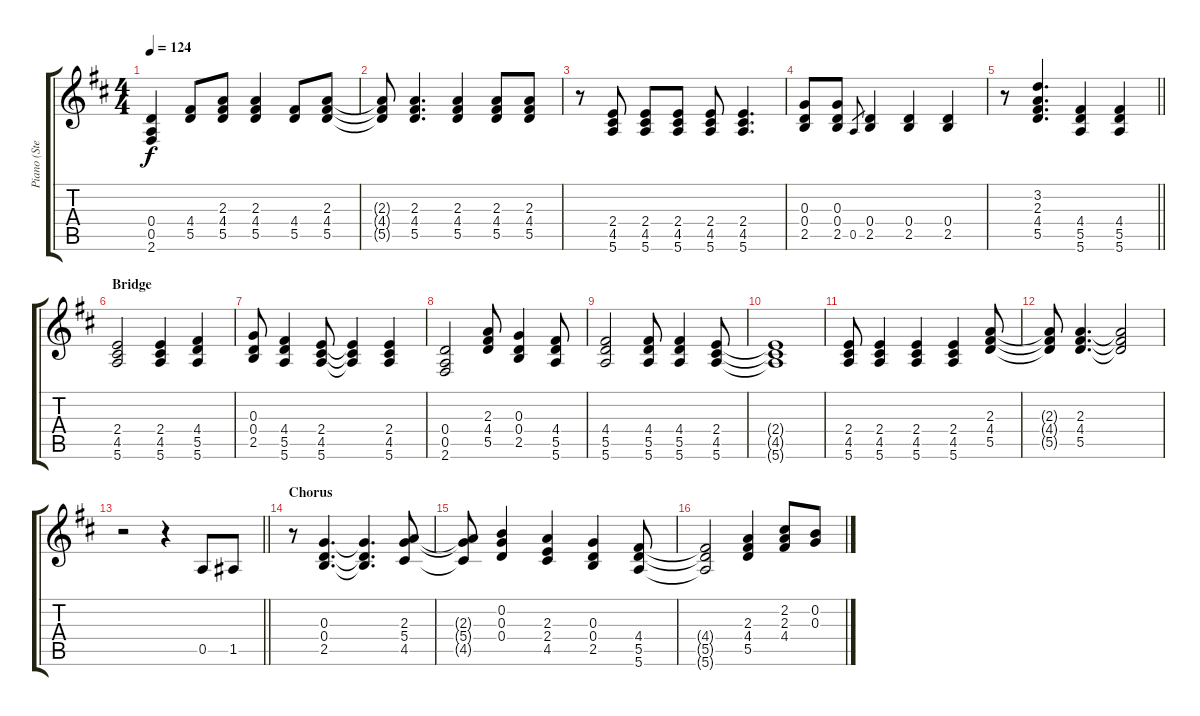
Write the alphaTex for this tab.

\track ("Piano (Stewart)" "Piano (Ste") {instrument acousticgrandpiano}
\staff {score tabs}
\tuning (E5 B4 G4 D4 A3 E3) {hide}
\ts (4 4)
\tempo 124
\clef g2
\ks d
(0.4{t} 0.5{t} 2.6{t}).4{dy f} (4.4 5.5).8 (2.3 4.4 5.5).8 (2.3 4.4 5.5).4 (4.4 5.5).8 (2.3 4.4 5.5).8 |
(2.3{t} 4.4{t} 5.5{t}).8 (2.3 4.4 5.5).4{d} (2.3 4.4 5.5).4 (2.3 4.4 5.5).8 (2.3 4.4 5.5).8 |
r.8 (2.4 4.5 5.6).8 (2.4 4.5 5.6).8 (2.4 4.5 5.6).8 (2.4 4.5 5.6).8 (2.4 4.5 5.6).4{d} |
(0.3 0.4 2.5).8 (0.3 0.4 2.5).8 0.5.8{gr} (0.4 2.5).4 (0.4 2.5).4 (0.4 2.5).4 |
\barLineRight lightlight
r.8 (3.2 2.3 4.4 5.5).4{d} (4.4 5.5 5.6).4 (4.4 5.5 5.6).4 |
\section ("" "Bridge")
(2.4 4.5 5.6).2 (2.4 4.5 5.6).4 (4.4 5.5 5.6).4 |
(0.3 0.4 2.5).8 (4.4 5.5 5.6).4 (2.4 4.5 5.6).8 (2.4{t} 4.5{t} 5.6{t}).4 (2.4 4.5 5.6).4 |
(0.4 0.5 2.6).2 (2.3 4.4 5.5).8 (0.3 0.4 2.5).4 (4.4 5.5 5.6).8 |
(4.4 5.5 5.6).2 (4.4 5.5 5.6).8 (4.4 5.5 5.6).4 (2.4 4.5 5.6).8 |
(2.4{t} 4.5{t} 5.6{t}).1 |
(2.4 4.5 5.6).8 (2.4 4.5 5.6).4 (2.4 4.5 5.6).4 (2.4 4.5 5.6).4 (2.3 4.4 5.5).8 |
(2.3{t} 4.4{t} 5.5{t}).8 (2.3 4.4 5.5).4{d} (2.3{t} 4.4{t} 5.5{t}).2 |
\barLineRight lightlight
r.2 r.4 0.5.8 1.5.8 |
\section ("" "Chorus")
r.8 (0.3 0.4 2.5).4{d} (0.3{t} 0.4{t} 2.5{t}).4{d} (2.3 5.4 4.5).8 |
(2.3{t} 5.4{t} 4.5{t}).8 (0.2 0.3 0.4).4 (2.3 2.4 4.5).4 (0.3 0.4 2.5).4 (4.4 5.5 5.6).8 |
(4.4{t} 5.5{t} 5.6{t}).2 (2.3 4.4 5.5).4 (2.2 2.3 4.4).8 (0.2 0.3).8
